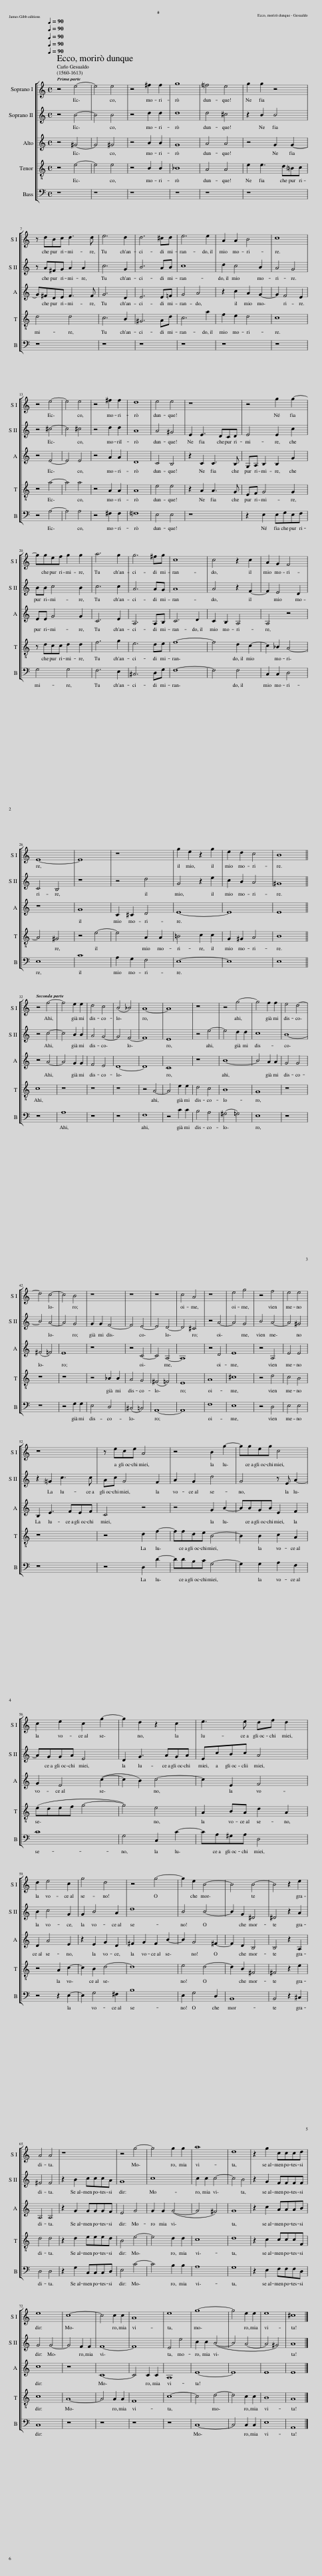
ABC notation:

X:1
%%score [ 1 2 3 4 5 ]
L:1/8
Q:1/4=90
M:4/4
I:linebreak $
K:C
V:1 treble
V:2 treble
V:3 treble
V:4 treble-8
V:5 bass
V:1
 z4 e4- | e4 e4 | z4 ^f2 f2 | g8 | !courtesy!=f4 e4 | %5
 g2 g2 z4 |$ z dBc d3 d | e6 d2 | d6 ^cd | e6 e2 | %10
 A2 A2 B4 | c8 |$ z4 e4- | e4 e4 | z4 ^f2 f2 | %15
 d8 | e4 e4 | z8 | z4 g2 g2- |$ ggef g2 g2 | %20
 a6 g2 | g6 ^fg | c8 | c4 z2 c2 | A2 G2 F4 |$ %25
 E8- | E8 | z8 | g2 e2 z2 g2 | e2 d2 c4 | %30
 B8 ||$ z4 f4- | f4 e2 e2 | d4 c4 | (B4 _B4) | %35
 A8- | A8 | z8 | z4 g4- | g4 f2 f2 | %40
 e4 d4- |$ d4 c4- | c4 B4 | z8 | z8 | %45
 z8 | c4 A4 | z8 | e4 g4 | z4 f4 | %50
 e4 e4 |$ z8 | z ece A4 | z4 B2 g2- | ggeg c4 |$ %55
 c2 e2 c2 g2- | g2 d2 z2 c2 | e3 e df d2 |$ d2 e4 c2 | g4 d4 | %60
 z4 g4- | g2 e2 B4- | B4 B4- | B4 z2 e2 |$ A4 A4 | %65
 z8 | z4 g4- | g4 g2 g2 | a8 | d8 | %70
 z2 g2 cccd |$ e8 | c8- | c4 c2 c2 | A8 | %75
 e8 | g8- | g4 e2 e2 | e8 | ^c8 |] %80
V:2
 z4 B4- | B4 B4 | z4 d2 d2 | d8 | d4 ^c4 | %5
 z2 B2 B4 |$ z A^FG A2 A2 | c6 G2 | B6 AB | c8 | %10
 d2 c4 B2 | A4 G4 |$ z4 ^c4- | c4 ^c4 | z4 d2 d2 | %15
 A8 | A4 ^G4 | E2 E3 DCD | E4 E2 c2 |$ BB c4 B2 | %20
 c6 c2 | A6 AG | A8 | A4 z2 F2- | F2 E4 D2 |$ %25
 C4 B,4 | z8 | z4 d4 | G4 z2 e2 | c2 B2 A4 | %30
 ^G8 ||$ z4 c4- | c4 B2 B2 | A4 G4- | G4 F4- | %35
 F8 | E8 | z4 e4- | e4 d2 d2 | c8 | %40
 B8- |$ B4 A4- | A4 G4 | G2 G2 F4- | F4 E4- | %45
 E4 D4- | D4 ^C4 | z4 A4- | A4 G4 | B4 A4- | %50
 A4 ^G4 |$ z2 !courtesy!=G2 c3 c | Ac G4 F2 | A2 G2 d4 | G4 z E A2- |$ %55
 AGGA E4 | D2 G3 AGA | EcBc A4 |$ B2 c4 G2 | G2 B4 A2 | %60
 d8 | B4 B4- | B2 G2 ^D4 | ^D4 z2 A2 |$ ^F4 F4 | %65
 z2 B2 cccA | G8 | c8 | c2 c2 c4- | c4 B4 | %70
 z2 G2 FFFF |$ G4 G4- | G4 F2 F2 | F8- | F8 | %75
 E4 e4 | c2 c2 (B4- | B4 A4- | A4 ^G4) | A8 |] %80
V:3
 z4 ^G4- | G4 ^G4 | z4 B2 B2 | G8 | A4 A4 | %5
 z4 G2 G2- |$ G^FDE F3 F | G6 D2 | E6 E=F | G4 A4 | %10
 z2 c2 A2 G2- | G2 F4 E2 |$ z4 E4- | E4 E4 | z4 A2 A2 | %15
 D8 | C4 B,4 | z2 C2 C3 B, | G,A, B,2 B,2 G2 |$ EE G4 G2 | %20
 C6 E2 | A,6 A,B, | C6 D2 | C2 B,2 A,4 | A,4 z4 |$ %25
 z8 | G8 | C2 ^C2 D4 | E8- | E8 | %30
 E8 ||$ z4 A4- | A4 G2 G2 | F4 E4 | D8- | %35
 D8 | C8 | z8 | B8- | B4 A2 A2 | %40
 G4 G4 |$ (^F4 =F4) | E8 | z8 | z4 C4- | %45
 C4 A,4- | A,8 | z4 D4 | E8 | z4 A,4 | %50
 E4 E4 |$ B,2 E3 FEF | C4 z4 | z4 G2 B2- | BBGB E2 F2 |$ %55
 G2 E4 (c2- | c2 B2) c4- | c2 E2 F4 |$ D2 A4 E2 | z2 E2 G2 D2 | %60
 ^F2 G2 F2 B2- | B2 G4 ^F2- | F2 D2 B,4 | B,4 z2 A,2 |$ A,4 A,4 | %65
 z2 G2 GGGF | E4 G4 | G2 G2 (G4- | G4 ^F4) | G8 | %70
 z2 c2 AAAB |$ c8 | z8 | C8- | C4 C2 C2 | %75
 A,8 | E8- | E8 | E8 | E8 |] %80
V:4
 z4 e4- | e4 e4 | z4 B2 B2 | _B8 | A4 A4 | %5
 e2 e3 d!courtesy!=Bc |$ d4 d4 | c6 B2 | ^G6 Ad | c6 a2 | %10
 f2 e2 d4 | c8 |$ z4 a4- | a4 a4 | z4 A2 A2 | %15
 A8 | e4 e4 | z2 A2 A3 G | EF G4 G2 |$ z dcc d2 d2 | %20
 f6 g2 | e6 de | f8- | f4 d2 c2- | c2 _B2 A4- |$ %25
 A4 ^G4 | z4 e4- | e4 A2 A2 | =B4 c2 c2 | G2 ^G2 A4 | %30
 B8 ||$ c8 | z8 | z8 | z8 | %35
 z4 A4- | A4 e2 e2 | d4 c4 | B8 | G8 | %40
 z8 |$ z8 | z8 | z4 _B2 B2 | A4 G4 | %45
 (^F4 =F4) | E8 | A8 | ^c8 | z4 d4 | %50
 c4 B4 |$ z8 | z4 d2 f2- | ffde B4- | B2 B2 c2 A2 |$ %55
 (edef g4- | g4) e4 | A2 BA d2 A2 |$ z4 A2 c2- | c2 B2 d4- | %60
 d8 | e4 d4- | d2 B2 ^F4 | ^F4 z2 e2 |$ d4 d4 | %65
 z2 d2 eeed | B4 e4- | e4 d2 d2 | c8 | d8 | %70
 z2 c2 cccF |$ c8 | A8- | A4 A2 A2 | F8 | %75
 c8- | c4 d4- | d4 c2 c2 | B8 | A8 |] %80
V:5
 z8 | z8 | z8 | z8 | z8 | %5
 z8 |$ z8 | z8 | z8 | z8 | %10
 z8 | z8 |$ z4 A,4- | A,4 A,4 | z4 ^F,2 F,2 | %15
 !courtesy!=F,8 | E,4 E,4 | z8 | z2 E,2 E,G,E,F, |$ G,4 G,4 | %20
 F,6 E,2 | ^C,6 D,G, | F,8- | F,4 F,4 | C,2 C,2 D,4 |$ %25
 E,8 | C8 | A,2 G,2 F,4 | E,8- | E,8 | %30
 E,8 ||$ z8 | A,8 | z8 | z8 | %35
 F,8 | z4 C2 C2 | B,4 A,4 | (^G,4 =G,4) | E,8 | %40
 z8 |$ z8 | z4 G,2 G,2 | E,4 D,4 | (^C,4 =C,4) | %45
 A,,8- | A,,8 | F,8 | E,8 | z4 D,4 | %50
 E,4 E,4 |$ z8 | z4 D,2 D2- | DDB,C G,4- | G,2 G,2 A,2 F,2 |$ %55
 C8 | G,4 C,2 C2- | CA,^G,A, D,4 |$ z4 z2 E,2- | E,2 G,4 ^F,2 | %60
 B,8 | E,2 G,4 D,2 | B,,8 | B,,4 z2 ^C,2 |$ D,4 D,4 | %65
 z2 G,2 C,C,C,D, | E,4 C4- | C4 B,2 B,2 | A,8 | G,8 | %70
 z2 E,2 F,F,F,D, |$ C,8 | z8 | z8 | z8 | %75
 z8 | C,8- | C,4 C,2 C,2 | E,8 | A,,8 |] %80
